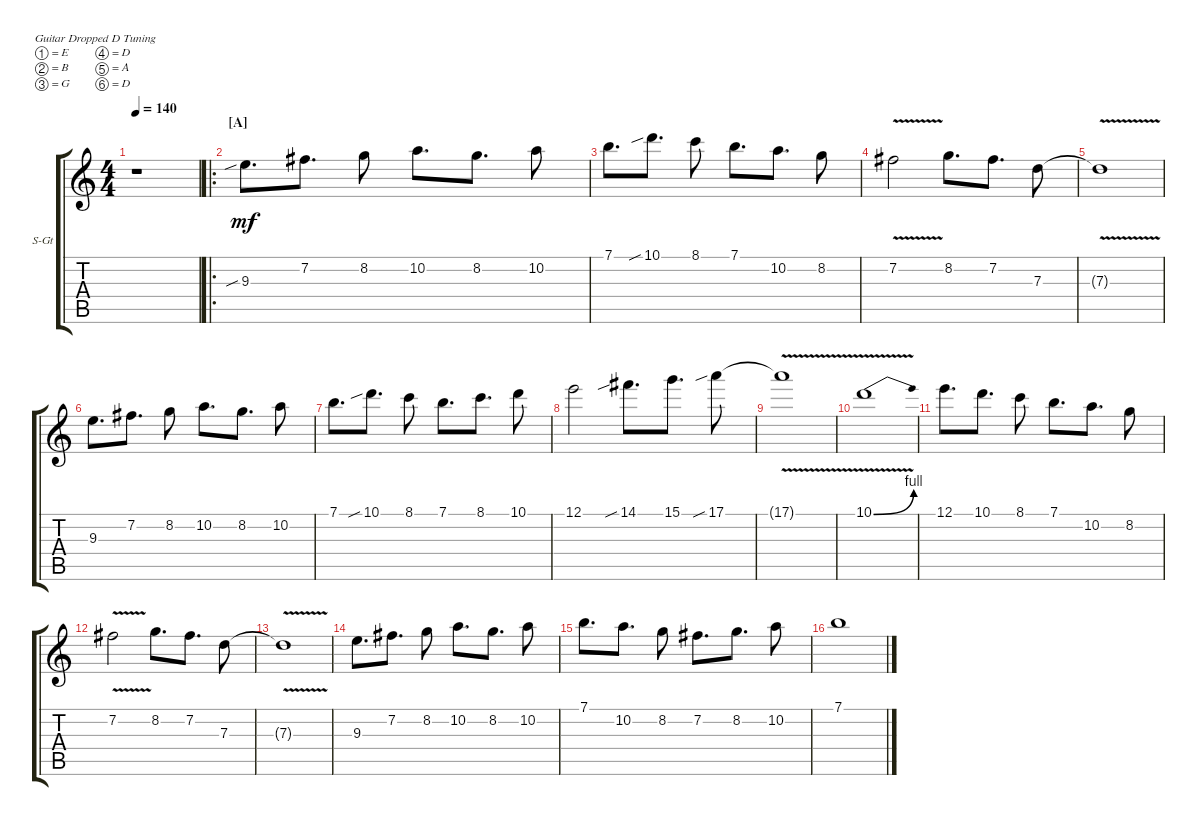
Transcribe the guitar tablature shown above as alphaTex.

\defaultSystemsLayout 4
\bracketExtendMode groupsimilarinstruments
\firstSystemTrackNameOrientation horizontal
\otherSystemsTrackNameOrientation horizontal
\track ("Synth" "S-Gt") {instrument acousticguitarsteel}
\staff {score tabs}
\tuning (E4 B3 G3 D3 A2 D2)
\ts (4 4)
\tempo 140
\clef g2
\ks c
r.1{dy mf instrument acousticguitarsteel} |
\ro
\section ("A" "")
9.3{sib}.8{d} 7.2.8{d} 8.2.8 10.2.8{d} 8.2.8{d} 10.2.8 |
7.1.8{d} 10.1{sib}.8{d} 8.1.8 7.1.8{d} 10.2.8{d} 8.2.8 |
7.2{v}.2 8.2.8{d} 7.2.8{d} 7.3.8 |
7.3{v t}.1 |
9.3.8{d} 7.2.8{d} 8.2.8 10.2.8{d} 8.2.8{d} 10.2.8 |
7.1.8{d} 10.1{sib}.8{d} 8.1.8 7.1.8{d} 8.1.8{d} 10.1.8 |
12.1.2 14.1{sib}.8{d} 15.1.8{d} 17.1{sib}.8 |
17.1{v t}.1 |
10.1{be (bend 0 0 7.199999999999999 4) v}.1 |
12.1.8{d} 10.1.8{d} 8.1.8 7.1.8{d} 10.2.8{d} 8.2.8 |
7.2{v}.2 8.2.8{d} 7.2.8{d} 7.3.8 |
7.3{v t}.1 |
9.3.8{d} 7.2.8{d} 8.2.8 10.2.8{d} 8.2.8{d} 10.2.8 |
7.1.8{d} 10.2.8{d} 8.2.8 7.2.8{d} 8.2.8{d} 10.2.8 |
7.1.1
